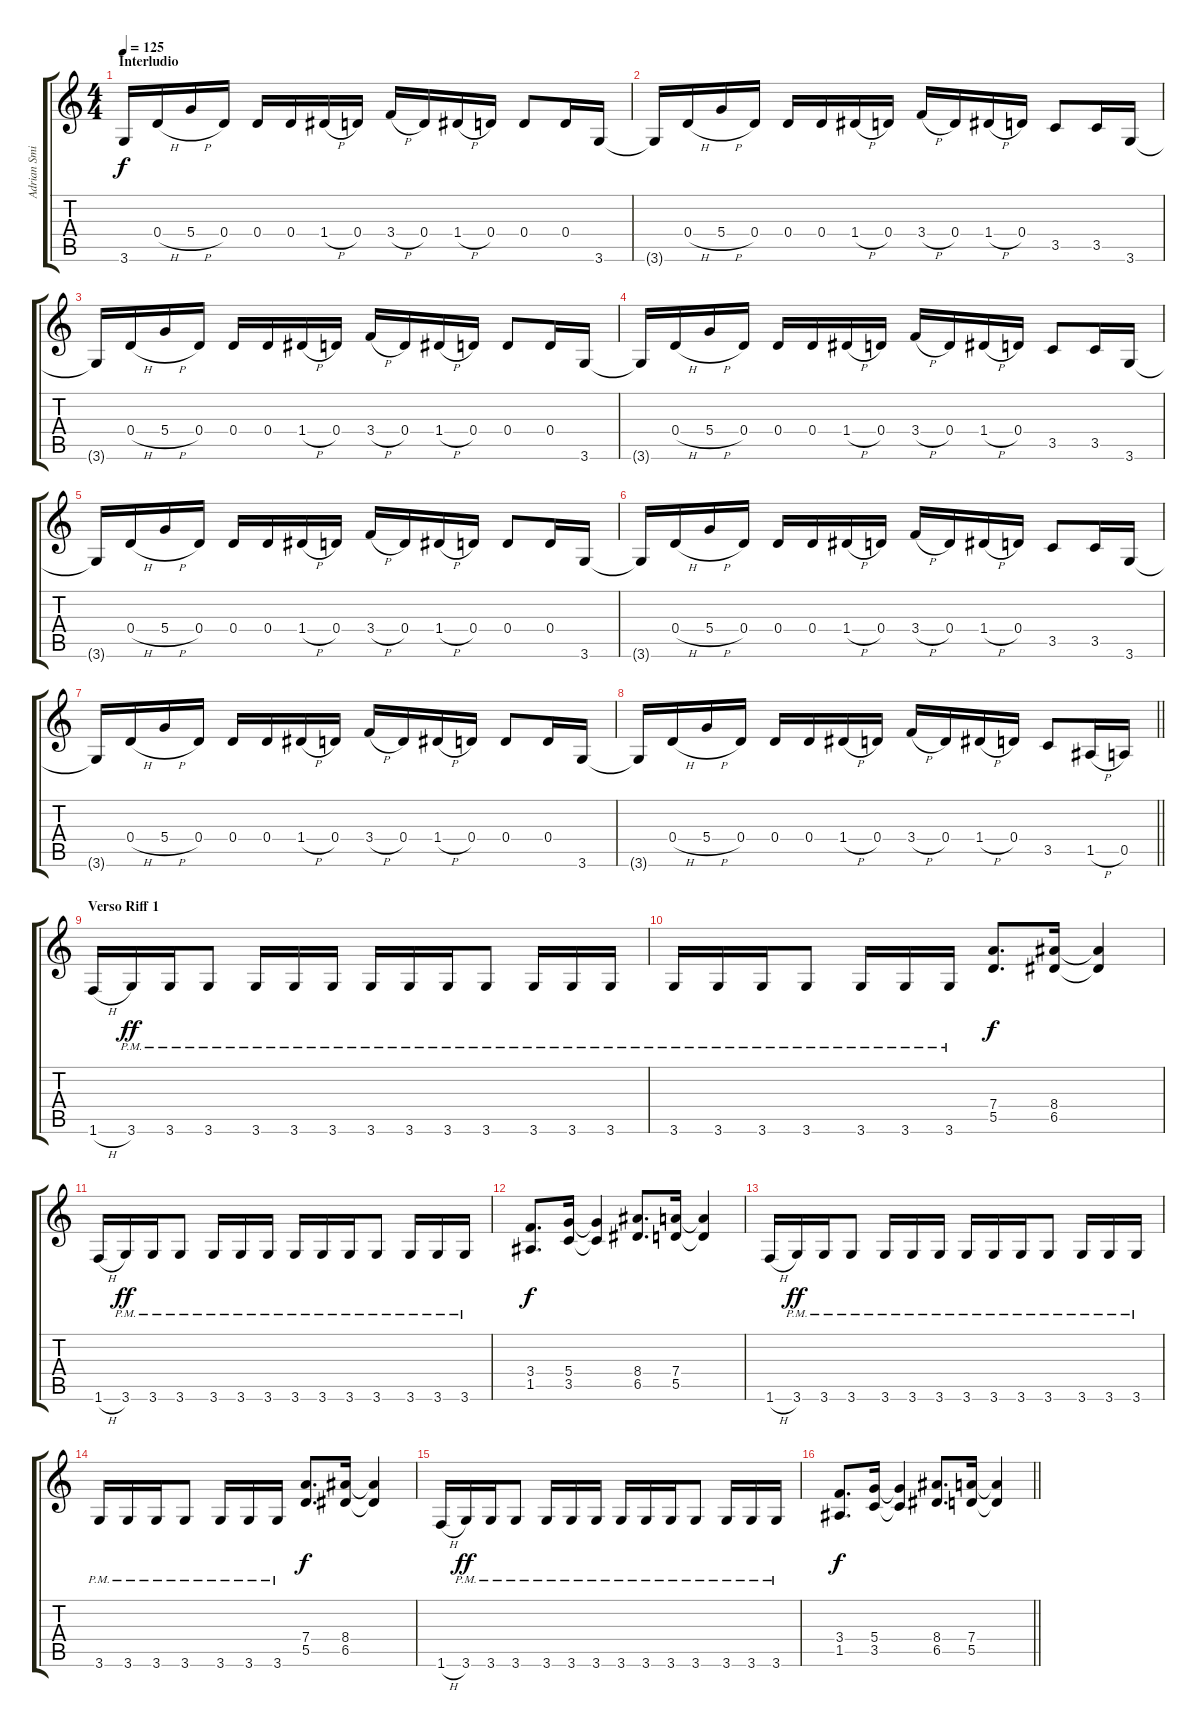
\track ("Adrian Smith" "Adrian Smi") {instrument distortionguitar}
\staff {score tabs}
\tuning (E4 B3 G3 D3 A2 E2) {hide}
\ts (4 4)
\section ("" "Interludio")
\tempo 125
\clef g2
\ks c
3.6.16{dy f} 0.4{h}.16 5.4{h}.16 0.4.16 0.4.16 0.4.16 1.4{h}.16 0.4.16 3.4{h}.16 0.4.16 1.4{h}.16 0.4.16 0.4.8 0.4.16 3.6.16 |
3.6{t}.16 0.4{h}.16 5.4{h}.16 0.4.16 0.4.16 0.4.16 1.4{h}.16 0.4.16 3.4{h}.16 0.4.16 1.4{h}.16 0.4.16 3.5.8 3.5.16 3.6.16 |
3.6{t}.16 0.4{h}.16 5.4{h}.16 0.4.16 0.4.16 0.4.16 1.4{h}.16 0.4.16 3.4{h}.16 0.4.16 1.4{h}.16 0.4.16 0.4.8 0.4.16 3.6.16 |
3.6{t}.16 0.4{h}.16 5.4{h}.16 0.4.16 0.4.16 0.4.16 1.4{h}.16 0.4.16 3.4{h}.16 0.4.16 1.4{h}.16 0.4.16 3.5.8 3.5.16 3.6.16 |
3.6{t}.16 0.4{h}.16 5.4{h}.16 0.4.16 0.4.16 0.4.16 1.4{h}.16 0.4.16 3.4{h}.16 0.4.16 1.4{h}.16 0.4.16 0.4.8 0.4.16 3.6.16 |
3.6{t}.16 0.4{h}.16 5.4{h}.16 0.4.16 0.4.16 0.4.16 1.4{h}.16 0.4.16 3.4{h}.16 0.4.16 1.4{h}.16 0.4.16 3.5.8 3.5.16 3.6.16 |
3.6{t}.16 0.4{h}.16 5.4{h}.16 0.4.16 0.4.16 0.4.16 1.4{h}.16 0.4.16 3.4{h}.16 0.4.16 1.4{h}.16 0.4.16 0.4.8 0.4.16 3.6.16 |
\barLineRight lightlight
3.6{t}.16 0.4{h}.16 5.4{h}.16 0.4.16 0.4.16 0.4.16 1.4{h}.16 0.4.16 3.4{h}.16 0.4.16 1.4{h}.16 0.4.16 3.5.8 1.5{h}.16 0.5.16 |
\section ("" "Verso Riff 1")
1.6{h}.16 3.6{pm}.16{dy ff} 3.6{pm}.16 3.6{pm}.8 3.6{pm}.16 3.6{pm}.16 3.6{pm}.16 3.6{pm}.16 3.6{pm}.16 3.6{pm}.16 3.6{pm}.8 3.6{pm}.16 3.6{pm}.16 3.6{pm}.16 |
3.6{pm}.16 3.6{pm}.16 3.6{pm}.16 3.6{pm}.8 3.6{pm}.16 3.6{pm}.16 3.6{pm}.16 (7.4 5.5).8{d dy f} (8.4 6.5).16 (8.4{t} 6.5{t}).4 |
1.6{h}.16 3.6{pm}.16{dy ff} 3.6{pm}.16 3.6{pm}.8 3.6{pm}.16 3.6{pm}.16 3.6{pm}.16 3.6{pm}.16 3.6{pm}.16 3.6{pm}.16 3.6{pm}.8 3.6{pm}.16 3.6{pm}.16 3.6{pm}.16 |
(3.4 1.5).8{d dy f} (5.4 3.5).16 (5.4{t} 3.5{t}).4 (8.4 6.5).8{d} (7.4 5.5).16 (7.4{t} 5.5{t}).4 |
1.6{h}.16 3.6{pm}.16{dy ff} 3.6{pm}.16 3.6{pm}.8 3.6{pm}.16 3.6{pm}.16 3.6{pm}.16 3.6{pm}.16 3.6{pm}.16 3.6{pm}.16 3.6{pm}.8 3.6{pm}.16 3.6{pm}.16 3.6{pm}.16 |
3.6{pm}.16 3.6{pm}.16 3.6{pm}.16 3.6{pm}.8 3.6{pm}.16 3.6{pm}.16 3.6{pm}.16 (7.4 5.5).8{d dy f} (8.4 6.5).16 (8.4{t} 6.5{t}).4 |
1.6{h}.16 3.6{pm}.16{dy ff} 3.6{pm}.16 3.6{pm}.8 3.6{pm}.16 3.6{pm}.16 3.6{pm}.16 3.6{pm}.16 3.6{pm}.16 3.6{pm}.16 3.6{pm}.8 3.6{pm}.16 3.6{pm}.16 3.6{pm}.16 |
\barLineRight lightlight
(3.4 1.5).8{d dy f} (5.4 3.5).16 (5.4{t} 3.5{t}).4 (8.4 6.5).8{d} (7.4 5.5).16 (7.4{t} 5.5{t}).4
